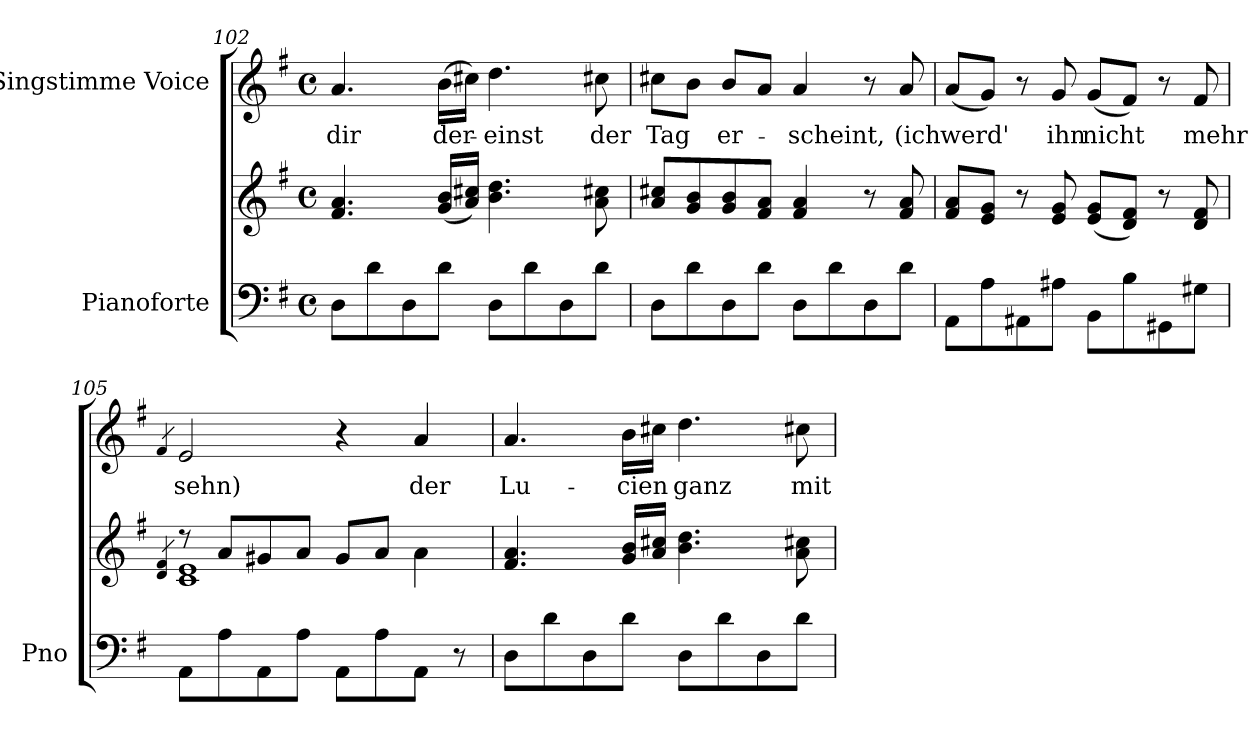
**kern	**kern	**kern	**text
*part2	*part2	*part1	*part1
*staff3	*staff2	*staff1	*staff1
*I"Pianoforte	*	*I"Singstimme Voice	*
*I'Pno	*	*	*
*clefF4	*clefG2	*clefG2	*
*k[f#]	*k[f#]	*k[f#]	*
*M4/4	*M4/4	*M4/4	*
*met(c)	*met(c)	*met(c)	*
=102	=102	=102	=102
8D\L	4.f#/ 4.a/	4.a/	dir
8d\	.	.	.
8D\	.	.	.
8d\J	(16g/ 16b/LL	(16b\LL	der-
.	16a/ 16cc#X/JJ)	16cc#X\JJ)	.
8D\L	4.b\ 4.dd\	4.dd\	-einst
8d\	.	.	.
8D\	.	.	.
8d\J	8a\ 8cc#X\	8cc#X\	der
=103	=103	=103	=103
8D\L	8a/ 8cc#j/L	8cc#j\L	Tag
8d\	8g/ 8b/	8b\J	.
8D\	8g/ 8b/	8b/L	er-
8d\J	8f#/ 8a/J	8a/J	.
8D\L	4f#/ 4a/	4a/	-scheint,
8d\	.	.	.
8D\	8r	8r	.
8d\J	8f#/ 8a/	8a/	(ich
=104	=104	=104	=104
8AA\L	8f#/ 8a/L	(8a/L	werd'
8A\	8e/ 8g/J	8g/J)	.
8AA#X\	8r	8r	.
8A#X\J	8e/ 8g/	8g/	ihn
8BB\L	(8e/ 8g/L	(8g/L	nicht
8B\	8d/ 8f#/J)	8f#/J)	.
8GG#X\	8r	8r	.
8G#X\J	8d/ 8f#/	8f#/	mehr
=105	=105	=105	=105
*	*^	*	*
.	.	4qd/ 4qf#/	4qf#/	.
8AA\L	8r	1c 1e	2e/	sehn)
8A\	8a/L	.	.	.
8AA\	8g#X/	.	.	.
8A\J	8a/J	.	.	.
8AA\L	8g#/L	.	4r	.
8A\	8a/J	.	.	.
8AA\J	4a\	.	4a/	der
8r	.	.	.	.
*	*v	*v	*	*
=106	=106	=106	=106
8D\L	4.f#/ 4.a/	4.a/	Lu-
8d\	.	.	.
8D\	.	.	.
8d\J	16g/ 16b/LL	16b\LL	-cien
.	16a/ 16cc#X/JJ	16cc#X\JJ	.
8D\L	4.b\ 4.dd\	4.dd\	ganz
8d\	.	.	.
8D\	.	.	.
8d\J	8a\ 8cc#X\	8cc#X\	mit
=	=	=	=
*-	*-	*-	*-
